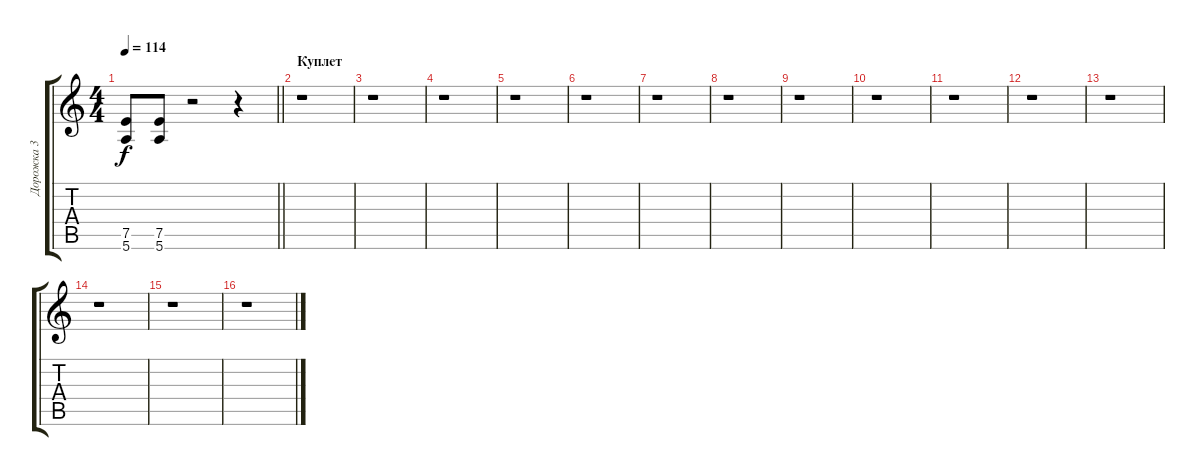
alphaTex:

\track ("Дорожка 3" "Дорожка 3") {instrument overdrivenguitar}
\staff {score tabs}
\tuning (E4 B3 G3 D3 A2 E2) {hide}
\ts (4 4)
\tempo 114
\clef g2
\barLineRight lightlight
\ks c
(7.5 5.6).8{dy f} (7.5 5.6).8 r.2 r.4 |
\section ("" "Куплет")
r.1 |
r.1 |
r.1 |
r.1 |
r.1 |
r.1 |
r.1 |
r.1 |
r.1 |
r.1 |
r.1 |
r.1 |
r.1 |
r.1 |
r.1
